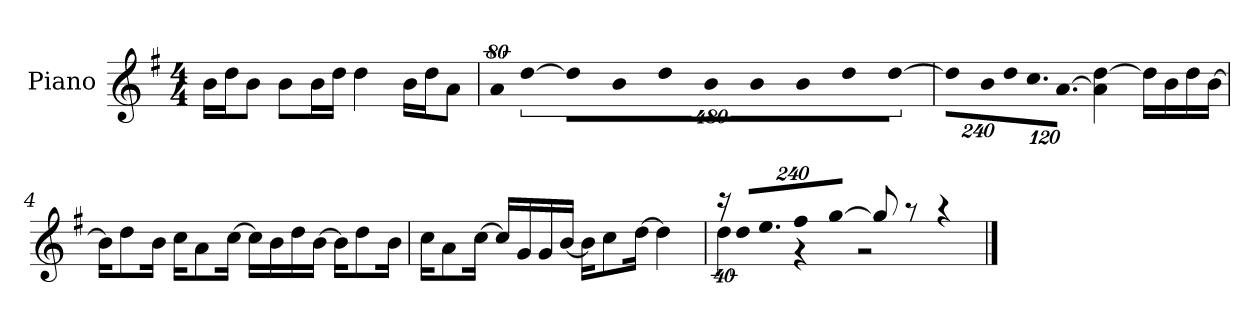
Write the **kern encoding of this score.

**kern
*part1
*staff1
*I"Piano
*I'P-no
*clefG2
*k[f#]
*M4/4
*MM90
=1
16b\LL
16dd\J
8b\J
8b\L
16b\L
16dd\JJ
4dd\
16b\LL
16dd\J
8a\J
=2
!LO:N:vis=8
640%71a/
!LO:N:vis=4
[1920%427dd\
!LO:N:vis=16
1920%107dd\LL]
!LO:N:vis=16
1920%107b\J
!LO:N:vis=8
640%71dd\
!LO:N:vis=8
640%71b\
!LO:N:vis=8
640%71b\
!LO:N:vis=16
1920%107b\L
!LO:N:vis=16
1920%107dd\J
!LO:N:vis=8
[640%71dd\J
=3
*Xbrackettup
!LO:N:vis=8
960%137dd\L]
!LO:N:vis=16
1920%137b\L
!LO:N:vis=16
1920%137dd\
!LO:N:vis=16.
960%103cc\
!LO:N:vis=16.
[960%103a\JJ
4a\] [4dd\
16dd\LL]
16b\
16dd\
[16b\JJ
!!LO:LB:g=z
=4
16b\KL]
8dd\
16b\Jk
16cc\KL
8a\
[16cc\Jk
16cc\LL]
16b\
16dd\
[16b\JJ
16b\KL]
8dd\
16b\Jk
=5
16cc\KL
8a\
[16cc\Jk
16cc/LL]
16g/
16g/
[16b/JJ
16b\KL]
8cc\
[16dd\Jk
4dd\]
=6
*brackettup
!LO:N:vis=32
*^
640%23r	4dd'\
!LO:N:vis=16	!
1920%137dd/LL	.
!LO:N:vis=16.	!
960%103ee/J	.
!LO:N:vis=8	!
960%137ff#/	.
.	4r
!LO:N:vis=8	!
[960%137gg/J	.
8gg/]	2r
8r	.
4r	.
*v	*v
==
*-
